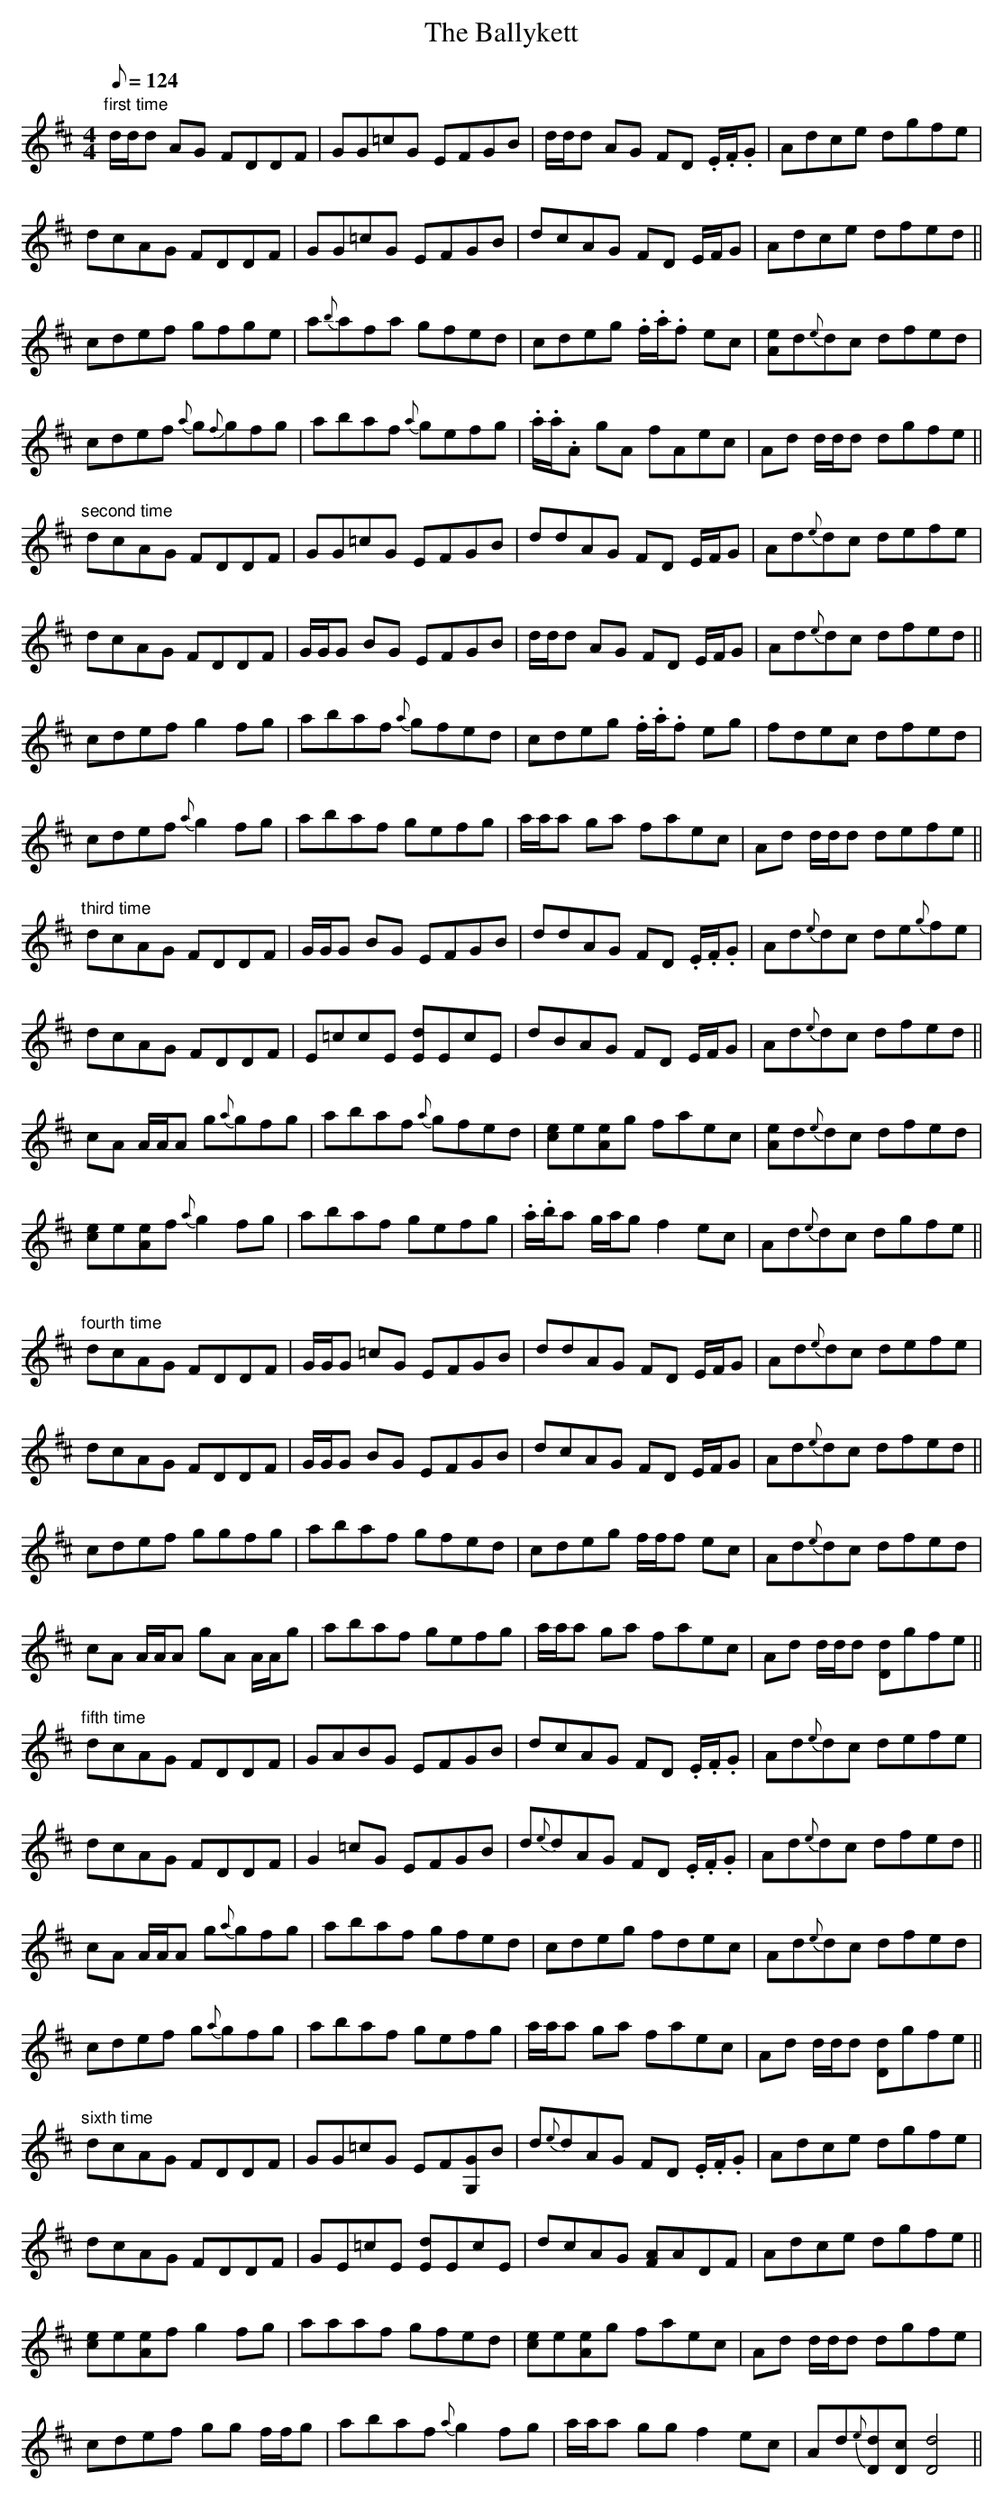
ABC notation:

X:1
T:The Ballykett
M:4/4
Q:124
K:D
"first time"
d/d/d AG FDDF|GG=cG EFGB|d/d/d AG FD .E/.F/.G|Adce dgfe|
dcAG FDDF|GG=cG EFGB|dcAG FD E/F/G|Adce dfed||
cdef gfge|a{b}afa gfed|cdeg .f/.a/.f ec|[Ae]d{e}dc dfed|
cdef {a}g{f}gfg|abaf {a}gefg|.a/.a/.A gA fAec|Ad d/d/d dgfe||
"second time"
dcAG FDDF|GG=cG EFGB|ddAG FD E/F/G|Ad{e}dc defe|
dcAG FDDF|G/G/G BG EFGB|d/d/d AG FD E/F/G|Ad{e}dc dfed||
cdef g2fg|abaf {a}gfed|cdeg .f/.a/.f eg|fdec dfed|
cdef {a}g2fg|abaf gefg|a/a/a ga faec|Ad d/d/d defe||
"third time"
dcAG FDDF|G/G/G BG EFGB|ddAG FD .E/.F/.G|Ad{e}dc de{g}fe|
dcAG FDDF|E=ccE [dE]EcE|dBAG FD E/F/G|Ad{e}dc dfed||
cA A/A/A g{a}gfg|abaf {a}gfed|[ce]e[Ae]g faec|[Ae]d{e}dc dfed|
[ce]e[Ae]f {a}g2fg|abaf gefg|.a/.b/a g/a/g f2ec|Ad{e}dc dgfe||
"fourth time"
dcAG FDDF|G/G/G =cG EFGB|ddAG FD E/F/G|Ad{e}dc defe|
dcAG FDDF|G/G/G BG EFGB|dcAG FD E/F/G|Ad{e}dc dfed||
cdef ggfg|abaf gfed|cdeg f/f/f ec|Ad{e}dc dfed|
cA A/A/A gA A/A/g|abaf gefg|a/a/a ga faec|Ad d/d/d [dD]gfe||
"fifth time"
dcAG FDDF|GABG EFGB|dcAG FD .E/.F/.G|Ad{e}dc defe|
dcAG FDDF|G2=cG EFGB|d{e}dAG FD .E/.F/.G|Ad{e}dc dfed||
cA A/A/A g{a}gfg|abaf gfed|cdeg fdec|Ad{e}dc dfed|
cdef g{a}gfg|abaf gefg|a/a/a ga faec|Ad d/d/d [dD]gfe||
"sixth time"
dcAG FDDF|GG=cG EF[GG,]B|d{e}dAG FD .E/.F/.G|Adce dgfe|
dcAG FDDF|GE=cE [dE]EcE|dcAG [FA]ADF|Adce dgfe||
[ce]e[Ae]f g2fg|aaaf gfed|[ce]e[Ae]g faec|Ad d/d/d dgfe|
cdef gg f/f/g|abaf {a}g2fg|a/a/a gg f2ec|Ad{e}[dD][cD] [d4D4]||
